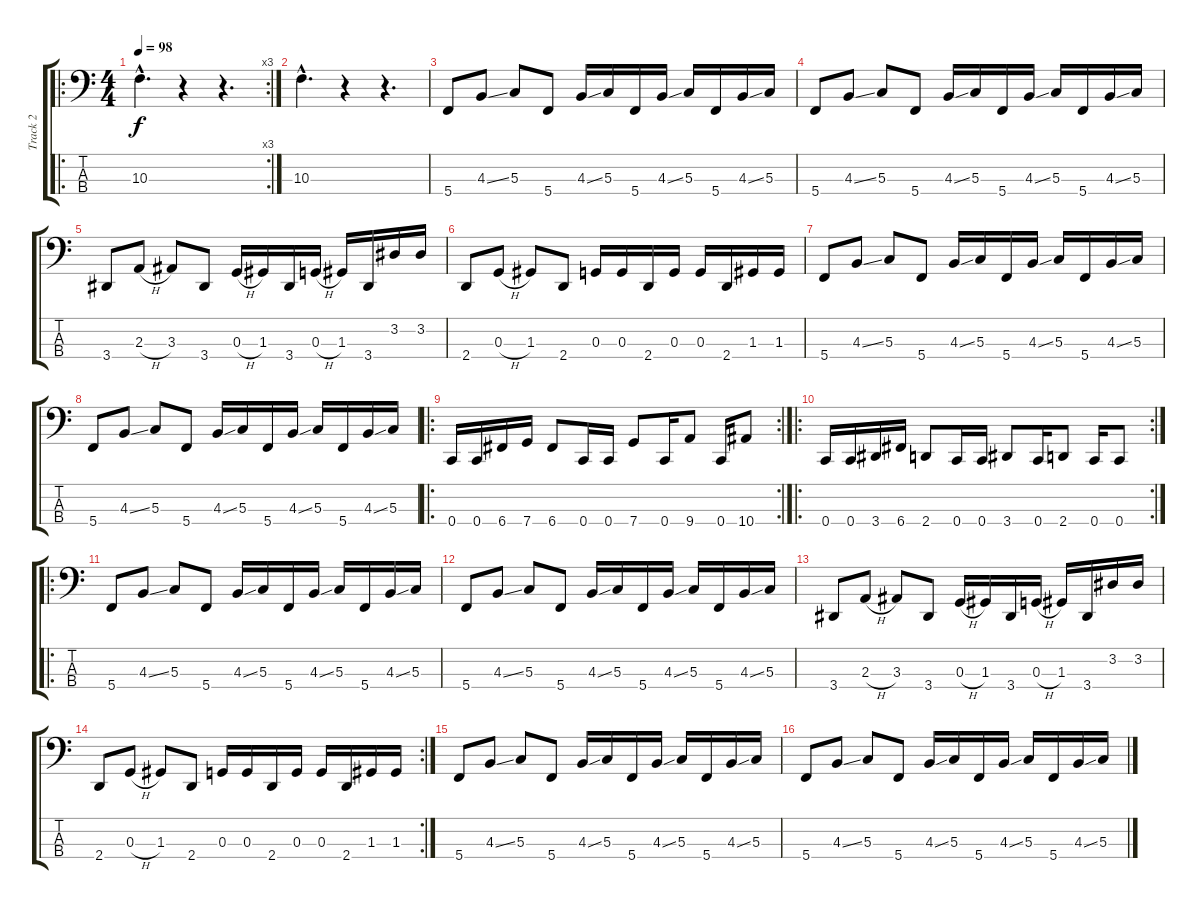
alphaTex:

\track ("Track 2" "Track 2") {instrument electricbassfinger}
\staff {score tabs}
\tuning (F2 C2 G1 C1) {hide}
\ro
\rc 3
\ts (4 4)
\tempo 98
\clef f4
\ks c
10.3{hac}.4{d dy f instrument electricbassfinger} r.4 r.4{d} |
10.3{hac}.4{d} r.4 r.4{d} |
5.4.8 4.3{ss}.8 5.3.8 5.4.8 4.3{ss}.16 5.3.16 5.4.16 4.3{ss}.16 5.3.16 5.4.16 4.3{ss}.16 5.3.16 |
5.4.8 4.3{ss}.8 5.3.8 5.4.8 4.3{ss}.16 5.3.16 5.4.16 4.3{ss}.16 5.3.16 5.4.16 4.3{ss}.16 5.3.16 |
3.4.8 2.3{h}.8 3.3.8 3.4.8 0.3{h}.16 1.3.16 3.4.16 0.3{h}.16 1.3.16 3.4.16 3.2.16 3.2.16 |
2.4.8 0.3{h}.8 1.3.8 2.4.8 0.3.16 0.3.16 2.4.16 0.3.16 0.3.16 2.4.16 1.3.16 1.3.16 |
5.4.8 4.3{ss}.8 5.3.8 5.4.8 4.3{ss}.16 5.3.16 5.4.16 4.3{ss}.16 5.3.16 5.4.16 4.3{ss}.16 5.3.16 |
5.4.8 4.3{ss}.8 5.3.8 5.4.8 4.3{ss}.16 5.3.16 5.4.16 4.3{ss}.16 5.3.16 5.4.16 4.3{ss}.16 5.3.16 |
\ro
\rc 2
0.4.16{instrument slapbass2} 0.4.16 6.4.16 7.4.16 6.4.8 0.4.16 0.4.16 7.4.8 0.4.16 9.4.8 0.4.16 10.4.8 |
\ro
\rc 2
0.4.16 0.4.16 3.4.16 6.4.16 2.4.8 0.4.16 0.4.16 3.4.8 0.4.16 2.4.8 0.4.16 0.4.8 |
\ro
5.4.8{instrument electricbassfinger} 4.3{ss}.8 5.3.8 5.4.8 4.3{ss}.16 5.3.16 5.4.16 4.3{ss}.16 5.3.16 5.4.16 4.3{ss}.16 5.3.16 |
5.4.8 4.3{ss}.8 5.3.8 5.4.8 4.3{ss}.16 5.3.16 5.4.16 4.3{ss}.16 5.3.16 5.4.16 4.3{ss}.16 5.3.16 |
3.4.8 2.3{h}.8 3.3.8 3.4.8 0.3{h}.16 1.3.16 3.4.16 0.3{h}.16 1.3.16 3.4.16 3.2.16 3.2.16 |
\rc 2
2.4.8 0.3{h}.8 1.3.8 2.4.8 0.3.16 0.3.16 2.4.16 0.3.16 0.3.16 2.4.16 1.3.16 1.3.16 |
5.4.8 4.3{ss}.8 5.3.8 5.4.8 4.3{ss}.16 5.3.16 5.4.16 4.3{ss}.16 5.3.16 5.4.16 4.3{ss}.16 5.3.16 |
5.4.8 4.3{ss}.8 5.3.8 5.4.8 4.3{ss}.16 5.3.16 5.4.16 4.3{ss}.16 5.3.16 5.4.16 4.3{ss}.16 5.3.16
